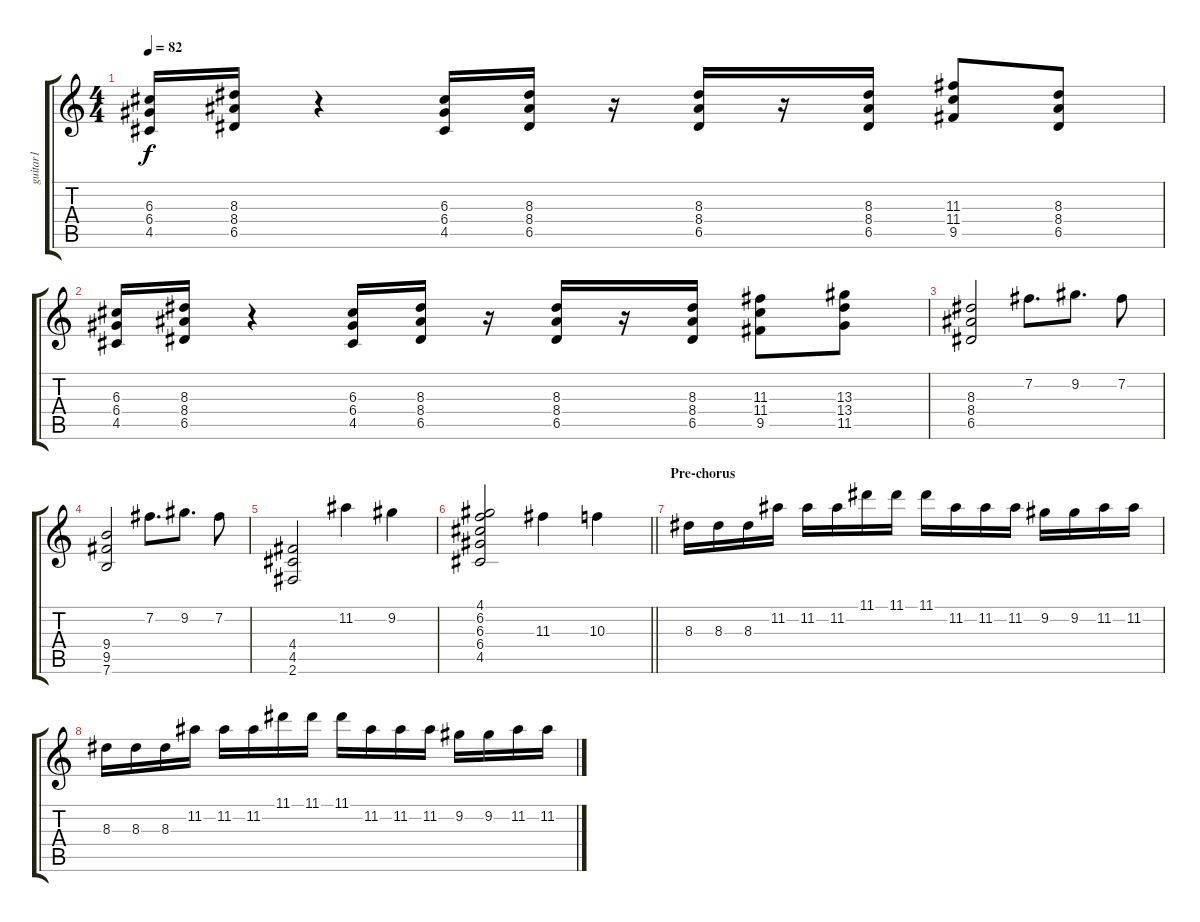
\track ("guitar1" "guitar1") {instrument overdrivenguitar}
\staff {score tabs}
\tuning (E4 B3 G3 D3 A2 E2) {hide}
\ts (4 4)
\tempo 82
\clef g2
\ks c
(6.3 6.4 4.5).16{dy f} (8.3 8.4 6.5).16 r.4 (6.3 6.4 4.5).16 (8.3 8.4 6.5).16 r.16 (8.3 8.4 6.5).16 r.16 (8.3 8.4 6.5).16 (11.3 11.4 9.5).8 (8.3 8.4 6.5).8 |
(6.3 6.4 4.5).16 (8.3 8.4 6.5).16 r.4 (6.3 6.4 4.5).16 (8.3 8.4 6.5).16 r.16 (8.3 8.4 6.5).16 r.16 (8.3 8.4 6.5).16 (11.3 11.4 9.5).8 (13.3 13.4 11.5).8 |
(8.3 8.4 6.5).2 7.2.8{d} 9.2.8{d} 7.2.8 |
(9.4 9.5 7.6).2 7.2.8{d} 9.2.8{d} 7.2.8 |
(4.4 4.5 2.6).2 11.2.4 9.2.4 |
\barLineRight lightlight
(4.1 6.2 6.3 6.4 4.5).2 11.3.4 10.3.4 |
\section ("" "Pre-chorus")
8.3.16 8.3.16 8.3.16 11.2.16 11.2.16 11.2.16 11.1.16 11.1.16 11.1.16 11.2.16 11.2.16 11.2.16 9.2.16 9.2.16 11.2.16 11.2.16 |
8.3.16 8.3.16 8.3.16 11.2.16 11.2.16 11.2.16 11.1.16 11.1.16 11.1.16 11.2.16 11.2.16 11.2.16 9.2.16 9.2.16 11.2.16 11.2.16
